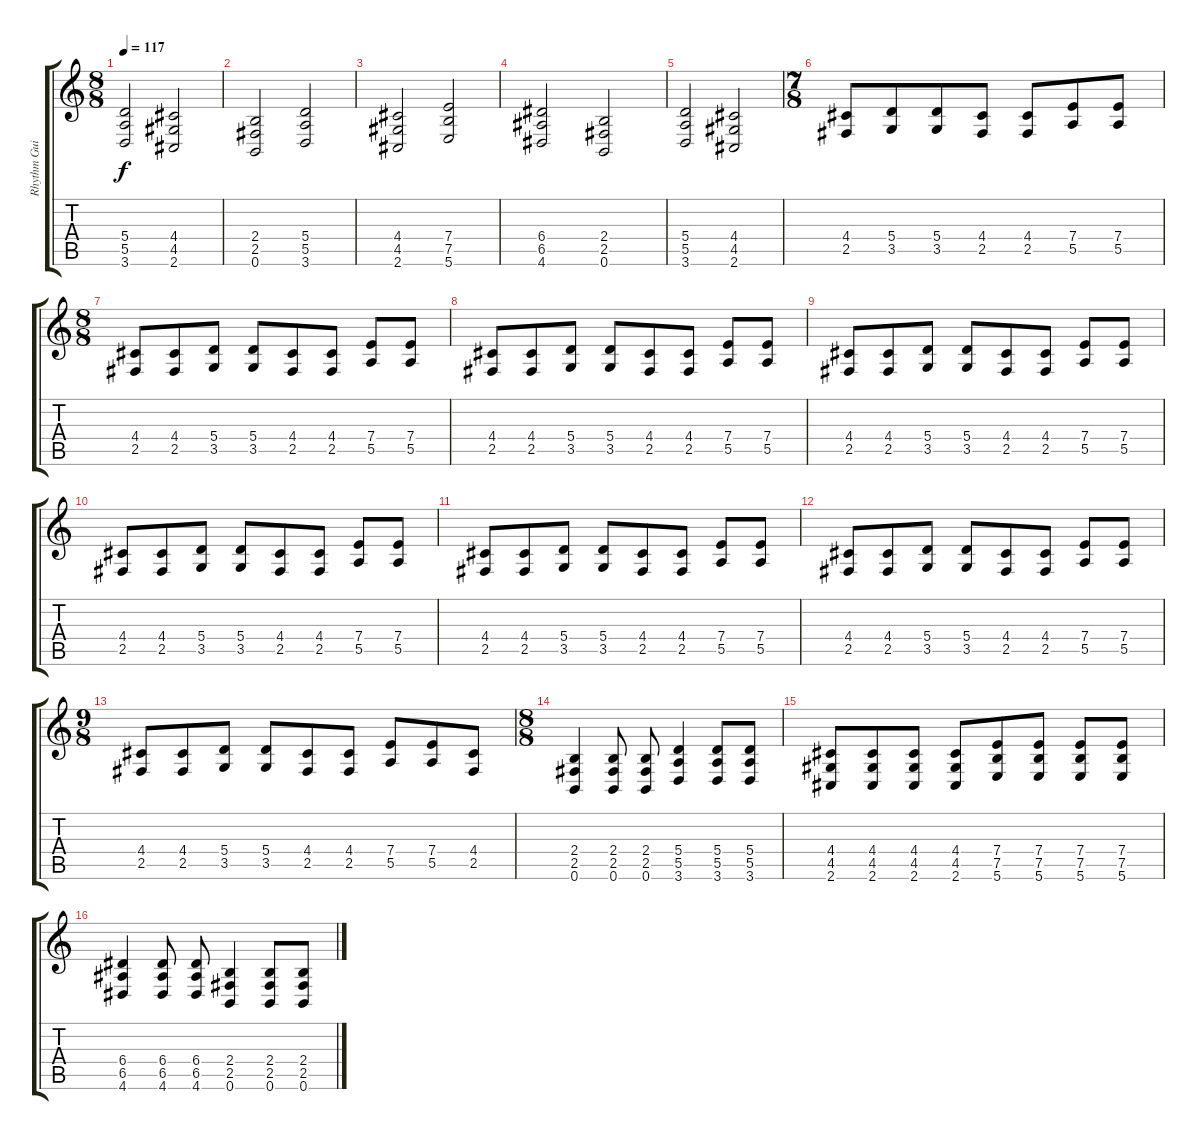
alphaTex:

\track ("Rhythm Guitar 1" "Rhythm Gui") {instrument distortionguitar}
\staff {score tabs}
\tuning (B3 Gb3 D3 A2 E2 B1) {hide}
\ts (8 8)
\tempo 117
\clef g2
\ks c
(5.4 5.5 3.6).2{dy f} (4.4 4.5 2.6).2 |
(2.4 2.5 0.6).2 (5.4 5.5 3.6).2 |
(4.4 4.5 2.6).2 (7.4 7.5 5.6).2 |
(6.4 6.5 4.6).2 (2.4 2.5 0.6).2 |
(5.4 5.5 3.6).2 (4.4 4.5 2.6).2 |
\ts (7 8)
(4.4 2.5).8 (5.4 3.5).8 (5.4 3.5).8 (4.4 2.5).8 (4.4 2.5).8 (7.4 5.5).8 (7.4 5.5).8 |
\ts (8 8)
(4.4 2.5).8 (4.4 2.5).8 (5.4 3.5).8 (5.4 3.5).8 (4.4 2.5).8 (4.4 2.5).8 (7.4 5.5).8 (7.4 5.5).8 |
(4.4 2.5).8 (4.4 2.5).8 (5.4 3.5).8 (5.4 3.5).8 (4.4 2.5).8 (4.4 2.5).8 (7.4 5.5).8 (7.4 5.5).8 |
(4.4 2.5).8 (4.4 2.5).8 (5.4 3.5).8 (5.4 3.5).8 (4.4 2.5).8 (4.4 2.5).8 (7.4 5.5).8 (7.4 5.5).8 |
(4.4 2.5).8 (4.4 2.5).8 (5.4 3.5).8 (5.4 3.5).8 (4.4 2.5).8 (4.4 2.5).8 (7.4 5.5).8 (7.4 5.5).8 |
(4.4 2.5).8 (4.4 2.5).8 (5.4 3.5).8 (5.4 3.5).8 (4.4 2.5).8 (4.4 2.5).8 (7.4 5.5).8 (7.4 5.5).8 |
(4.4 2.5).8 (4.4 2.5).8 (5.4 3.5).8 (5.4 3.5).8 (4.4 2.5).8 (4.4 2.5).8 (7.4 5.5).8 (7.4 5.5).8 |
\ts (9 8)
(4.4 2.5).8 (4.4 2.5).8 (5.4 3.5).8 (5.4 3.5).8 (4.4 2.5).8 (4.4 2.5).8 (7.4 5.5).8 (7.4 5.5).8 (4.4 2.5).8 |
\ts (8 8)
(2.4 2.5 0.6).4 (2.4 2.5 0.6).8 (2.4 2.5 0.6).8 (5.4 5.5 3.6).4 (5.4 5.5 3.6).8 (5.4 5.5 3.6).8 |
(4.4 4.5 2.6).8 (4.4 4.5 2.6).8 (4.4 4.5 2.6).8 (4.4 4.5 2.6).8 (7.4 7.5 5.6).8 (7.4 7.5 5.6).8 (7.4 7.5 5.6).8 (7.4 7.5 5.6).8 |
(6.4 6.5 4.6).4 (6.4 6.5 4.6).8 (6.4 6.5 4.6).8 (2.4 2.5 0.6).4 (2.4 2.5 0.6).8 (2.4 2.5 0.6).8
